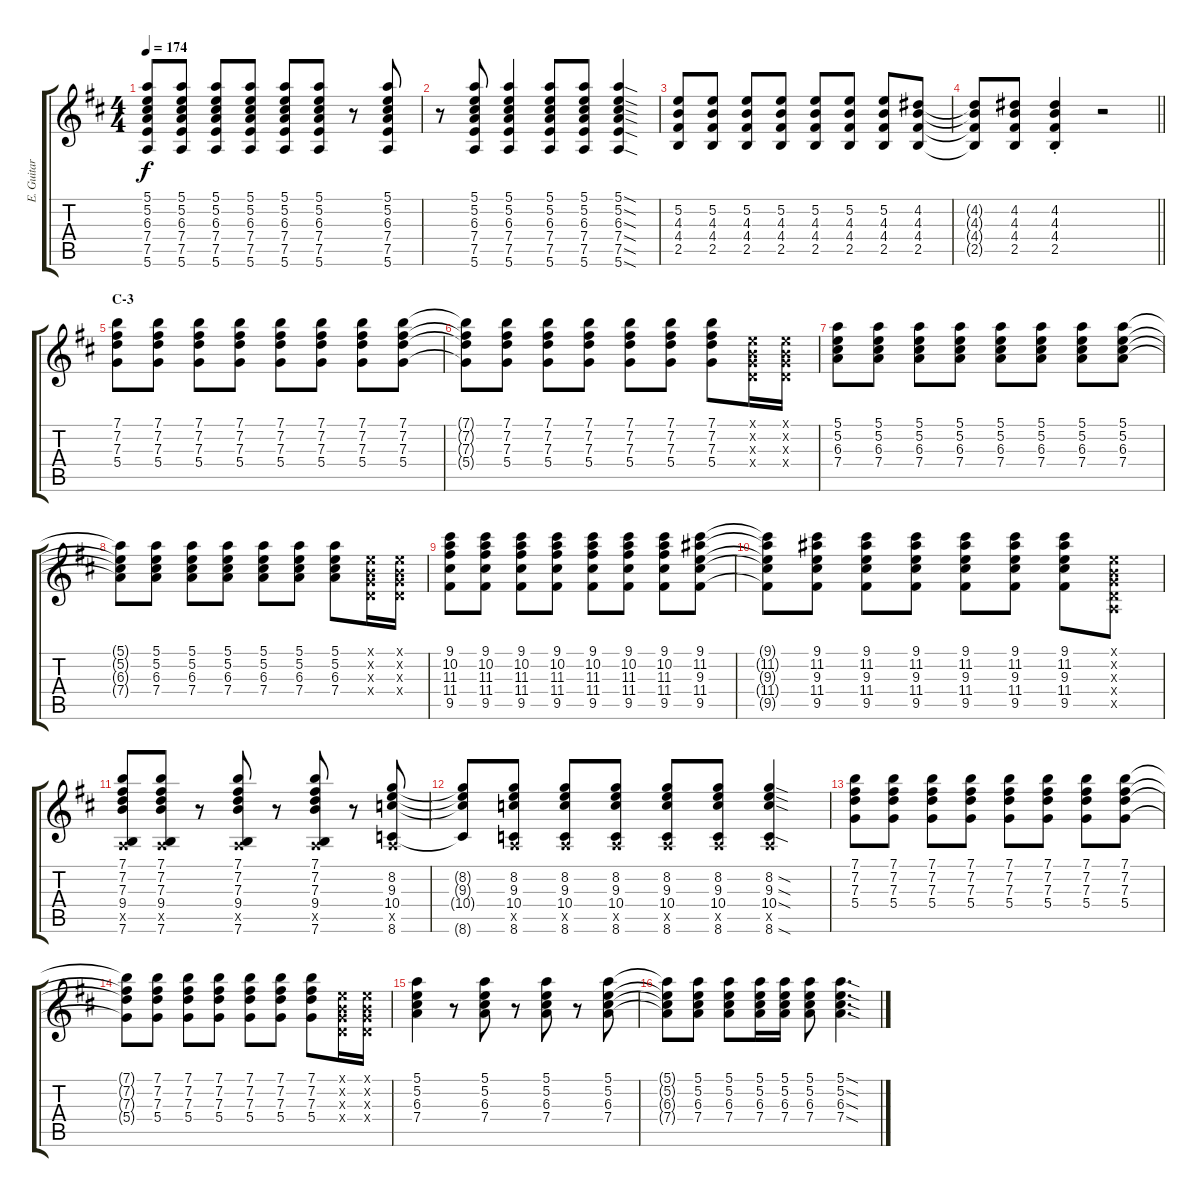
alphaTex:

\track ("E. Guitar I" "E. Guitar ") {instrument overdrivenguitar}
\staff {score tabs}
\tuning (E4 B3 G3 D3 A2 E2) {hide}
\ts (4 4)
\tempo 174
\clef g2
\ks bminor
(5.1 5.2 6.3 7.4 7.5 5.6).8{dy f} (5.1 5.2 6.3 7.4 7.5 5.6).8 (5.1 5.2 6.3 7.4 7.5 5.6).8 (5.1 5.2 6.3 7.4 7.5 5.6).8 (5.1 5.2 6.3 7.4 7.5 5.6).8 (5.1 5.2 6.3 7.4 7.5 5.6).8 r.8 (5.1 5.2 6.3 7.4 7.5 5.6).8 |
r.8 (5.1 5.2 6.3 7.4 7.5 5.6).8 (5.1 5.2 6.3 7.4 7.5 5.6).4 (5.1 5.2 6.3 7.4 7.5 5.6).8 (5.1 5.2 6.3 7.4 7.5 5.6).8 (5.1{sod} 5.2{sod} 6.3{sod} 7.4{sod} 7.5{sod} 5.6{sod}).4 |
(5.2 4.3 4.4 2.5).8 (5.2 4.3 4.4 2.5).8 (5.2 4.3 4.4 2.5).8 (5.2 4.3 4.4 2.5).8 (5.2 4.3 4.4 2.5).8 (5.2 4.3 4.4 2.5).8 (5.2 4.3 4.4 2.5).8 (4.2 4.3 4.4 2.5).8 |
\barLineRight lightlight
(4.2{t} 4.3{t} 4.4{t} 2.5{t}).8 (4.2 4.3 4.4 2.5).8 (4.2{st} 4.3{st} 4.4{st} 2.5{st}).4 r.2 |
\section ("" "C-3")
(7.1 7.2 7.3 5.4).8 (7.1 7.2 7.3 5.4).8 (7.1 7.2 7.3 5.4).8 (7.1 7.2 7.3 5.4).8 (7.1 7.2 7.3 5.4).8 (7.1 7.2 7.3 5.4).8 (7.1 7.2 7.3 5.4).8 (7.1 7.2 7.3 5.4).8 |
(7.1{t} 7.2{t} 7.3{t} 5.4{t}).8 (7.1 7.2 7.3 5.4).8 (7.1 7.2 7.3 5.4).8 (7.1 7.2 7.3 5.4).8 (7.1 7.2 7.3 5.4).8 (7.1 7.2 7.3 5.4).8 (7.1 7.2 7.3 5.4).8 (0.1{x} 0.2{x} 0.3{x} 0.4{x}).16 (0.1{x} 0.2{x} 0.3{x} 0.4{x}).16 |
(5.1 5.2 6.3 7.4).8 (5.1 5.2 6.3 7.4).8 (5.1 5.2 6.3 7.4).8 (5.1 5.2 6.3 7.4).8 (5.1 5.2 6.3 7.4).8 (5.1 5.2 6.3 7.4).8 (5.1 5.2 6.3 7.4).8 (5.1 5.2 6.3 7.4).8 |
(5.1{t} 5.2{t} 6.3{t} 7.4{t}).8 (5.1 5.2 6.3 7.4).8 (5.1 5.2 6.3 7.4).8 (5.1 5.2 6.3 7.4).8 (5.1 5.2 6.3 7.4).8 (5.1 5.2 6.3 7.4).8 (5.1 5.2 6.3 7.4).8 (0.1{x} 0.2{x} 0.3{x} 0.4{x}).16 (0.1{x} 0.2{x} 0.3{x} 0.4{x}).16 |
(9.1 10.2 11.3 11.4 9.5).8 (9.1 10.2 11.3 11.4 9.5).8 (9.1 10.2 11.3 11.4 9.5).8 (9.1 10.2 11.3 11.4 9.5).8 (9.1 10.2 11.3 11.4 9.5).8 (9.1 10.2 11.3 11.4 9.5).8 (9.1 10.2 11.3 11.4 9.5).8 (9.1 11.2 9.3 11.4 9.5).8 |
(9.1{t} 11.2{t} 9.3{t} 11.4{t} 9.5{t}).8 (9.1 11.2 9.3 11.4 9.5).8 (9.1 11.2 9.3 11.4 9.5).8 (9.1 11.2 9.3 11.4 9.5).8 (9.1 11.2 9.3 11.4 9.5).8 (9.1 11.2 9.3 11.4 9.5).8 (9.1 11.2 9.3 11.4 9.5).8 (0.1{x} 0.2{x} 0.3{x} 0.4{x} 0.5{x}).8 |
(7.1 7.2 7.3 9.4 0.5{x} 7.6).8 (7.1 7.2 7.3 9.4 0.5{x} 7.6).8 r.8 (7.1 7.2 7.3 9.4 0.5{x} 7.6).8 r.8 (7.1 7.2 7.3 9.4 0.5{x} 7.6).8 r.8 (8.2 9.3 10.4 0.5{x} 8.6).8 |
(8.2{t} 9.3{t} 10.4{t} 8.6{t}).8 (8.2 9.3 10.4 0.5{x} 8.6).8 (8.2 9.3 10.4 0.5{x} 8.6).8 (8.2 9.3 10.4 0.5{x} 8.6).8 (8.2 9.3 10.4 0.5{x} 8.6).8 (8.2 9.3 10.4 0.5{x} 8.6).8 (8.2{sod} 9.3{sod} 10.4{sod} 0.5{x} 8.6{sod}).4 |
(7.1 7.2 7.3 5.4).8 (7.1 7.2 7.3 5.4).8 (7.1 7.2 7.3 5.4).8 (7.1 7.2 7.3 5.4).8 (7.1 7.2 7.3 5.4).8 (7.1 7.2 7.3 5.4).8 (7.1 7.2 7.3 5.4).8 (7.1 7.2 7.3 5.4).8 |
(7.1{t} 7.2{t} 7.3{t} 5.4{t}).8 (7.1 7.2 7.3 5.4).8 (7.1 7.2 7.3 5.4).8 (7.1 7.2 7.3 5.4).8 (7.1 7.2 7.3 5.4).8 (7.1 7.2 7.3 5.4).8 (7.1 7.2 7.3 5.4).8 (0.1{x} 0.2{x} 0.3{x} 0.4{x}).16 (0.1{x} 0.2{x} 0.3{x} 0.4{x}).16 |
(5.1 5.2 6.3 7.4).4 r.8 (5.1 5.2 6.3 7.4).8 r.8 (5.1 5.2 6.3 7.4).8 r.8 (5.1 5.2 6.3 7.4).8 |
(5.1{t} 5.2{t} 6.3{t} 7.4{t}).8 (5.1 5.2 6.3 7.4).8 (5.1 5.2 6.3 7.4).8 (5.1 5.2 6.3 7.4).16 (5.1 5.2 6.3 7.4).16 (5.1 5.2 6.3 7.4).8 (5.1{sod} 5.2{sod} 6.3{sod} 7.4{sod}).4{d}
